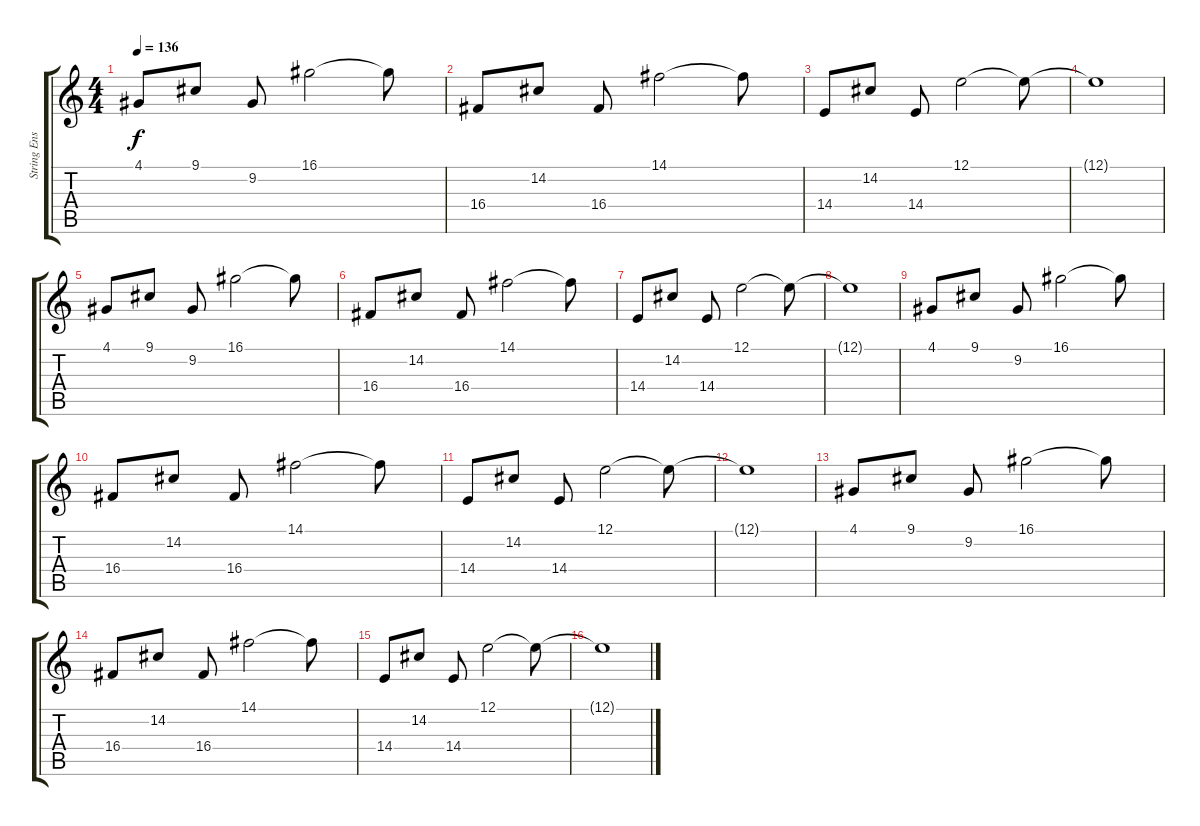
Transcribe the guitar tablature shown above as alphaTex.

\track ("String Ensemble 1" "String Ens") {instrument stringensemble1}
\staff {score tabs}
\tuning (E4 B3 G3 D3 A2 E2) {hide}
\ts (4 4)
\tempo 136
\clef g2
\ks c
4.1.8{dy f} 9.1.8 9.2.8 16.1.2 16.1{t}.8 |
16.4.8 14.2.8 16.4.8 14.1.2 14.1{t}.8 |
14.4.8 14.2.8 14.4.8 12.1.2 12.1{t}.8 |
12.1{t}.1 |
4.1.8 9.1.8 9.2.8 16.1.2 16.1{t}.8 |
16.4.8 14.2.8 16.4.8 14.1.2 14.1{t}.8 |
14.4.8 14.2.8 14.4.8 12.1.2 12.1{t}.8 |
12.1{t}.1 |
4.1.8 9.1.8 9.2.8 16.1.2 16.1{t}.8 |
16.4.8 14.2.8 16.4.8 14.1.2 14.1{t}.8 |
14.4.8 14.2.8 14.4.8 12.1.2 12.1{t}.8 |
12.1{t}.1 |
4.1.8 9.1.8 9.2.8 16.1.2 16.1{t}.8 |
16.4.8 14.2.8 16.4.8 14.1.2 14.1{t}.8 |
14.4.8 14.2.8 14.4.8 12.1.2 12.1{t}.8 |
12.1{t}.1
